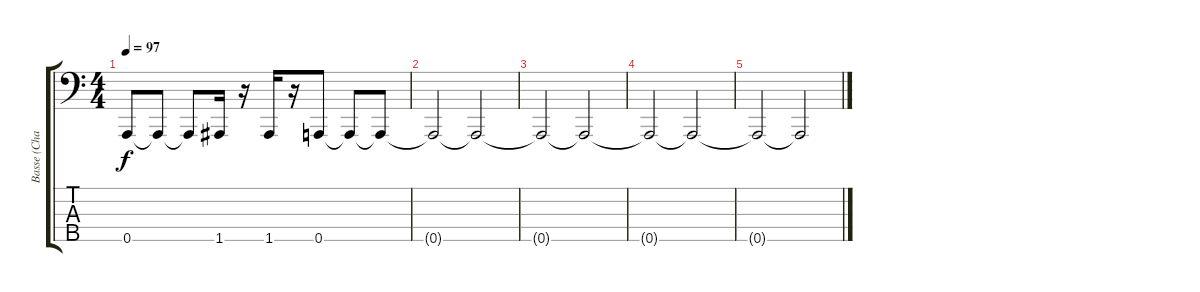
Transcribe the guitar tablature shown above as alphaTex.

\track ("Basse (Charlotte)" "Basse (Cha") {instrument electricbassfinger}
\staff {score tabs}
\tuning (G2 D2 A1 E1 A0) {hide}
\ts (4 4)
\tempo 97
\clef f4
\ks c
0.5.8{dy f} 0.5{t}.8 0.5{t}.8 1.5.16 r.16 1.5.16 r.16 0.5.8 0.5{t}.8 0.5{t}.8 |
0.5{t}.2{volume 0} 0.5{t}.2 |
0.5{t}.2 0.5{t}.2 |
0.5{t}.2 0.5{t}.2 |
\section ("" "")
0.5{t}.2 0.5{t}.2
